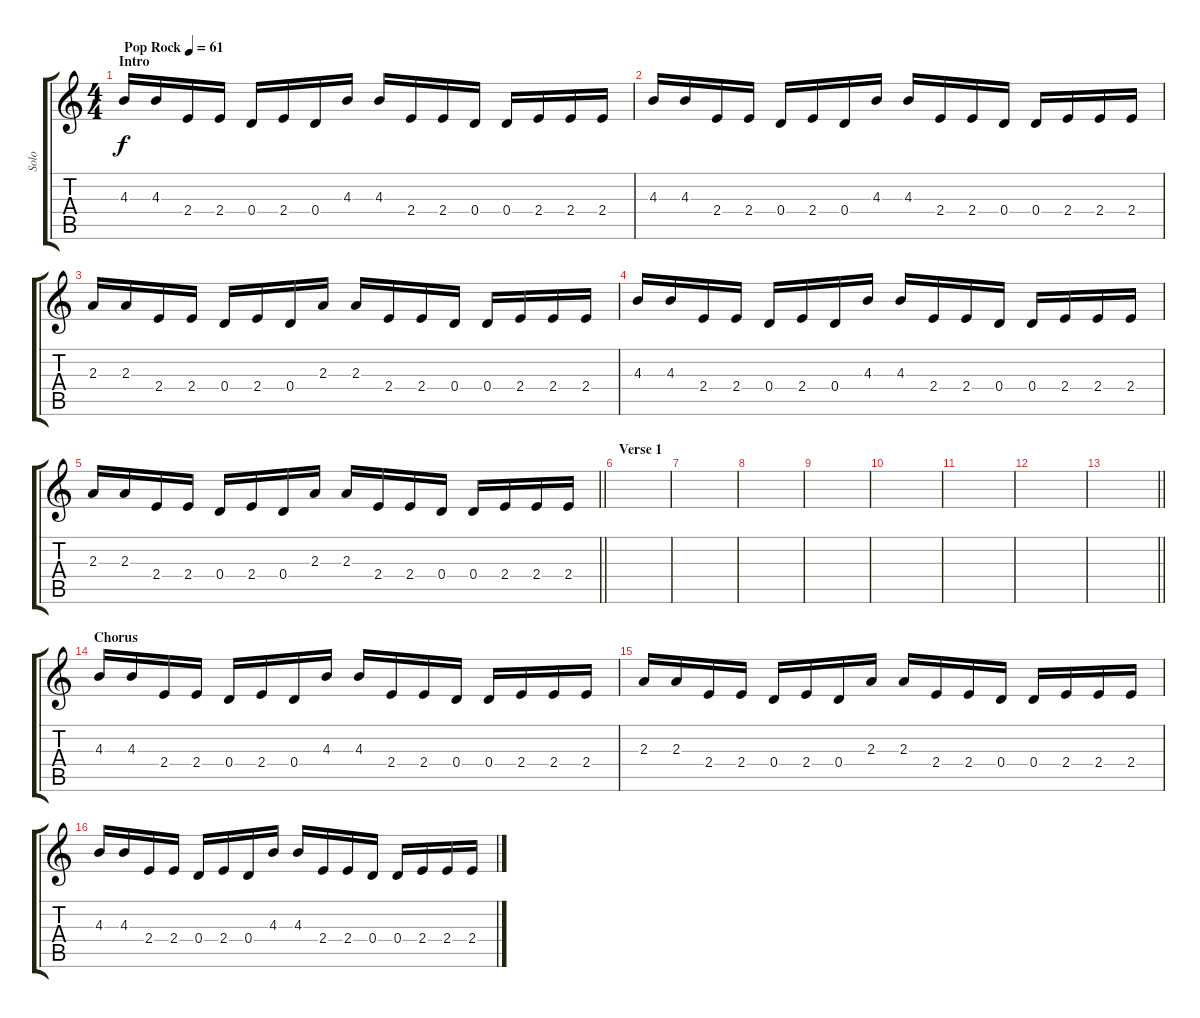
\track ("Solo" "Solo") {instrument overdrivenguitar}
\staff {score tabs}
\tuning (E4 B3 G3 D3 A2 D2) {hide}
\ts (4 4)
\section ("" "Intro")
\tempo (61 "Pop Rock")
\clef g2
\ks c
4.3.16{dy f instrument overdrivenguitar} 4.3.16 2.4.16 2.4.16 0.4.16 2.4.16 0.4.16 4.3.16 4.3.16 2.4.16 2.4.16 0.4.16 0.4.16 2.4.16 2.4.16 2.4.16 |
4.3.16 4.3.16 2.4.16 2.4.16 0.4.16 2.4.16 0.4.16 4.3.16 4.3.16 2.4.16 2.4.16 0.4.16 0.4.16 2.4.16 2.4.16 2.4.16 |
2.3.16 2.3.16 2.4.16 2.4.16 0.4.16 2.4.16 0.4.16 2.3.16 2.3.16 2.4.16 2.4.16 0.4.16 0.4.16 2.4.16 2.4.16 2.4.16 |
4.3.16 4.3.16 2.4.16 2.4.16 0.4.16 2.4.16 0.4.16 4.3.16 4.3.16 2.4.16 2.4.16 0.4.16 0.4.16 2.4.16 2.4.16 2.4.16 |
\barLineRight lightlight
2.3.16 2.3.16 2.4.16 2.4.16 0.4.16 2.4.16 0.4.16 2.3.16 2.3.16 2.4.16 2.4.16 0.4.16 0.4.16 2.4.16 2.4.16 2.4.16 |
\section ("" "Verse 1")
|
|
|
|
|
|
|
\barLineRight lightlight
|
\section ("" "Chorus ")
4.3.16 4.3.16 2.4.16 2.4.16 0.4.16 2.4.16 0.4.16 4.3.16 4.3.16 2.4.16 2.4.16 0.4.16 0.4.16 2.4.16 2.4.16 2.4.16 |
2.3.16 2.3.16 2.4.16 2.4.16 0.4.16 2.4.16 0.4.16 2.3.16 2.3.16 2.4.16 2.4.16 0.4.16 0.4.16 2.4.16 2.4.16 2.4.16 |
4.3.16 4.3.16 2.4.16 2.4.16 0.4.16 2.4.16 0.4.16 4.3.16 4.3.16 2.4.16 2.4.16 0.4.16 0.4.16 2.4.16 2.4.16 2.4.16
